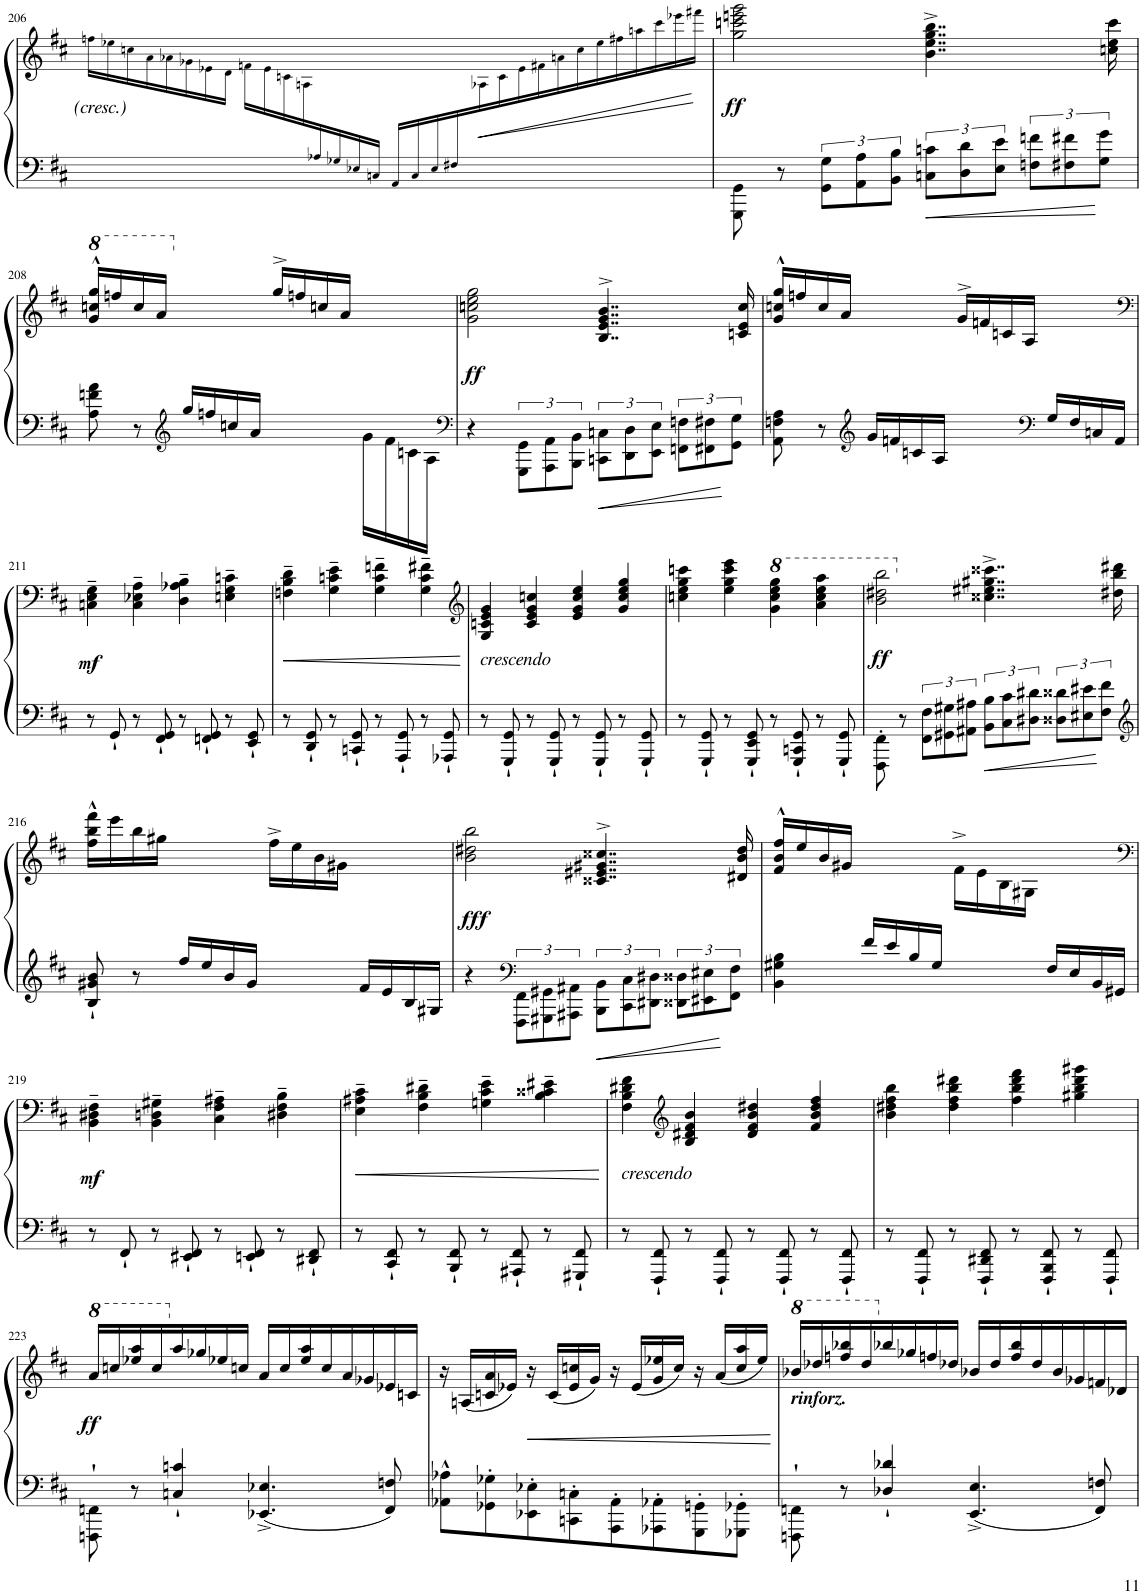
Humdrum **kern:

**kern	**kern	**dynam
*part1	*part1	*part1
*staff2	*staff1	*staff1/2
*I"Piano	*	*
*I'Pno.	*	*
!!LO:PB:g=z
*clefF4	*clefG2	*
*k[f#c#]	*k[f#c#]	*
*M4/4	*M4/4	*
*met(c)	*met(c)	*
=206	=206	=206
*^	*	*
*	*	*Xtuplet	*
4.ryy	1ryy	48.ffn!\LL	.
.	.	48.ee-X!\	.
.	.	48.ccn!\	.
.	.	48.a!\	.
.	.	48.a-X!\	.
.	.	48.g-X!\	.
.	.	48.e-X!\	.
.	.	48.d!\JJ	.
.	.	48.fn!\LL	.
.	.	48.e-!\	.
.	.	48.cn!\	.
.	.	48.An!\	.
48.A-X!/	.	4ryy	.
48.G-X!/	.	.	.
48.E-X!/	.	.	.
48.Cn!/JJ	.	.	.
*Xtuplet	*	*	*
48.AA!/LL	.	.	.
48.C!/	.	.	.
48.E-!/	.	.	.
48.F#X!/	.	.	.
!	!	!	!LO:HP:b
4.ryy	.	48.A-X!\	<
.	.	48.c!\	.
.	.	48.e-!\	.
.	.	48.f#X!\	.
.	.	48.an!\	.
.	.	48.cc!\	.
.	.	48.ee-!\	.
.	.	48.ff#X!\	.
.	.	48.aan!\	.
.	.	48.ccc#!\	.
.	.	48.eee-X!\	.
.	.	48.fff#X!\JJ	[
*v	*v	*	*
=207	=207	=207
!	!	!LO:DY:b
8GGG\ 8GG\	2gg\ 2cccn\ 2eeen\ 2ggg\	ff
8r	.	.
*tuplet	*	*
12GG\ 12G\L	.	.
12AA\ 12A\	.	.
12BB\ 12B\J	.	.
12Cn\ 12cn\L	4..b\^ 4..ee\^ 4..gg\^ 4..bb\^	.
12D\ 12d\	.	.
12E\ 12e\J	.	.
12Fn\ 12fn\L	.	.
12F#X\ 12f#X\	.	.
12G\ 12g\J	.	.
.	16ccn\ 16ee\ 16ccc\	.
!!LO:LB:g=z
=208	=208	=208
*^	*	*
*	*	*8va	*
4ryy	8A\ 8fn\ 8a\	16gg/^^ 16cccn/^^ 16ggg/^^LL	.
.	.	16fffn/	.
.	8r	16ccc/	.
.	.	16aa/JJ	.
*clefG2	*	*	*
*	*	*X8va	*
16gg/LL	2.ryy	4ryy	.
16ffn/	.	.	.
16ccn/	.	.	.
16a/JJ	.	.	.
4ryy	.	16gg^>/LL	.
.	.	16ffn/	.
.	.	16ccn/	.
.	.	16a/JJ	.
16g\LL	.	4ryy	.
16f\	.	.	.
16cn\	.	.	.
16A\JJ	.	.	.
*v	*v	*	*
=209	=209	=209
*clefF4	*	*
!	!	!LO:DY:b
4r	2g\ 2ccn\ 2ee\ 2gg\	ff
12GGG\ 12GG\L	.	.
12AAA\ 12AA\	.	.
12BBB\ 12BB\J	.	.
12CCn\ 12Cn\L	4..B/^> 4..e/^> 4..g/^> 4..b/^>	.
12DD\ 12D\	.	.
12EE\ 12E\J	.	.
12FFn\ 12Fn\L	.	.
12FF#X\ 12F#X\	.	.
12GG\ 12G\J	.	.
.	16cn/ 16e/ 16cc/	.
=210	=210	=210
*^	*	*
4ryy	8AA\ 8Fn\ 8A\	16g/^^ 16ccn/^^ 16gg/^^LL	.
.	.	16ffn/	.
.	8r	16cc/	.
.	.	16a/JJ	.
*clefG2	*	*	*
16g/LL	4ryy	4ryy	.
16fn/	.	.	.
16cn/	.	.	.
16A/JJ	.	.	.
4ryy	4ryy	16g^>/LL	.
.	.	16fn/	.
.	.	16cn/	.
.	.	16A/JJ	.
*clefF4	*	*	*
16G/LL	4ryy	4ryy	.
16F/	.	.	.
16Cn/	.	.	.
16AA/JJ	.	.	.
*v	*v	*	*
!!LO:LB:g=z
=211	=211	=211
*	*clefF4	*
!	!	!LO:DY:b
8r	4Cn\~ 4E\~ 4G\~	mf
8GG`/	.	.
8r	4C\~ 4E-X\~ 4A\~	.
8FF#/` 8GG/`	.	.
8r	4D\~ 4A-X\~ 4B\~	.
8FFn/` 8GG/`	.	.
8r	4En\~ 4G\~ 4cn\~	.
8EE/` 8GG/`	.	.
=212	=212	=212
!	!	!LO:HP:b
8r	4Fn\~ 4B\~ 4d\~	<
8DD/` 8GG/`	.	.
8r	4G\~ 4cn\~ 4e\~	.
8CCn/` 8GG/`	.	.
8r	4G\~ 4c\~ 4fn\~	.
8AAA/` 8GG/`	.	.
8r	4G\~ 4c\~ 4f#X\~	.
8AAA-X/` 8GG/`	.	.
.	.	[
=213	=213	=213
*	*clefG2	*
!	!LO:TX:b:i:t=crescendo	!
8r	4G/ 4cn/ 4e/ 4g/	.
8GGG/` 8GG/`	.	.
8r	4c/ 4e/ 4g/ 4ccn/	.
8GGG/` 8GG/`	.	.
8r	4e/ 4g/ 4cc/ 4ee/	.
8GGG/` 8GG/`	.	.
8r	4g/ 4cc/ 4ee/ 4gg/	.
8GGG/` 8GG/`	.	.
=214	=214	=214
8r	4ccn\ 4ee\ 4gg\ 4cccn\	.
8GGG/` 8GG/`	.	.
8r	4ee\ 4gg\ 4ccc\ 4eee\	.
8GGG/` 8EE/` 8GG/`	.	.
*	*8va	*
8r	4gg\ 4ccc\ 4eee\ 4ggg\	.
8GGG/` 8CCn/` 8GG/`	.	.
8r	4aa\ 4ccc\ 4eee\ 4aaa\	.
8GGG/` 8GG/`	.	.
=215	=215	=215
!	!	!LO:DY:b
8FFF#\' 8FF#\'	2bb\ 2ddd#X\ 2bbb\	ff
8r	.	.
12FF#\ 12F#\L	.	.
12GG#X\ 12G#X\	.	.
12AA#X\ 12A#X\J	.	.
*	*X8va	*
12BB\ 12B\L	4..cc##X\^ 4..ee#X\^ 4..gg#X\^ 4..ccc##X\^	.
12C#\ 12c#\	.	.
12D#X\ 12d#X\J	.	.
12D##X\ 12d##X\L	.	.
12E#X\ 12e#X\	.	.
12F#\ 12f#\J	.	.
.	16dd#X\ 16bb\ 16ddd#X\	.
!!LO:LB:g=z
=216	=216	=216
*clefG2	*	*
*^	*	*
4ryy	8B/` 8g#X/` 8b/`	16ff#\^^ 16bb\^^ 16fff#\^^LL	.
.	.	16eee\	.
.	8r	16bb\	.
.	.	16gg#X\JJ	.
16ff#/LL	2.ryy	4ryy	.
16ee/	.	.	.
16b/	.	.	.
16g#/JJ	.	.	.
4ryy	.	16ff#^>\LL	.
.	.	16ee\	.
.	.	16b\	.
.	.	16g#X\JJ	.
16f#/LL	.	4ryy	.
16e/	.	.	.
16B/	.	.	.
16G#X/JJ	.	.	.
*v	*v	*	*
=217	=217	=217
!	!	!LO:DY:b
4r	2b\ 2dd#X\ 2bb\	fff
*clefF4	*	*
12FFF#\ 12FF#\L	.	.
12GGG#X\ 12GG#X\	.	.
12AAA#X\ 12AA#X\J	.	.
12BBB\ 12BB\L	4..c##X/^> 4..e#X/^> 4..g#X/^> 4..cc##X/^>	.
12CC#\ 12C#\	.	.
12DD#X\ 12D#X\J	.	.
12DD##X\ 12D##X\L	.	.
12EE#X\ 12E#X\	.	.
12FF#\ 12F#\J	.	.
.	16d#X/ 16b/ 16dd#/	.
=218	=218	=218
*^	*	*
4ryy	4BB\ 4G#X\ 4B\	16f#/^^ 16b/^^ 16ff#/^^LL	.
.	.	16ee/	.
.	.	16b/	.
.	.	16g#X/JJ	.
16f#/LL	2.ryy	4ryy	.
16e/	.	.	.
16B/	.	.	.
16G#/JJ	.	.	.
4ryy	.	16f#^>\LL	.
.	.	16e\	.
.	.	16B\	.
.	.	16G#X\JJ	.
16F#/LL	.	4ryy	.
16E/	.	.	.
16BB/	.	.	.
16GG#X/JJ	.	.	.
*v	*v	*	*
!!LO:LB:g=z
=219	=219	=219
*	*clefF4	*
!	!	!LO:DY:b
8r	4BB\~ 4D#X\~ 4F#\~	mf
8FF#`/	.	.
8r	4BB\~ 4Dn\~ 4G#X\~	.
8EE#X/` 8FF#/`	.	.
8r	4C#\~ 4F#\~ 4A#X\~	.
8EEn/` 8FF#/`	.	.
8r	4D#X\~ 4F#\~ 4B\~	.
8DD#X/` 8FF#/`	.	.
=220	=220	=220
!	!	!LO:HP:b
8r	4E\~ 4A#X\~ 4c#\~	<
8CC#/` 8FF#/`	.	.
8r	4F#\~ 4B\~ 4d#X\~	.
8BBB/` 8FF#/`	.	.
8r	4Gn\~ 4c#\~ 4e\~	.
8AAA#X/` 8FF#/`	.	.
8r	4B\~ 4c##X\~ 4e#X\~	.
8GGG#X/` 8FF#/`	.	.
.	.	[
=221	=221	=221
!	!LO:TX:b:i:t=crescendo	!
8r	4F#\ 4B\ 4d#X\ 4f#\	.
8FFF#/` 8FF#/`	.	.
*	*clefG2	*
8r	4B/ 4d#X/ 4f#/ 4b/	.
8FFF#/` 8FF#/`	.	.
8r	4d#/ 4f#/ 4b/ 4dd#X/	.
8FFF#/` 8FF#/`	.	.
8r	4f#/ 4b/ 4dd#/ 4ff#/	.
8FFF#/` 8FF#/`	.	.
=222	=222	=222
8r	4b\ 4dd#X\ 4ff#\ 4bb\	.
8FFF#/` 8FF#/`	.	.
8r	4dd#\ 4ff#\ 4bb\ 4ddd#X\	.
8FFF#/` 8DD#X/` 8FF#/`	.	.
8r	4ff#\ 4bb\ 4ddd#\ 4fff#\	.
8FFF#/` 8BBB/` 8FF#/`	.	.
8r	4gg#X\ 4bb\ 4ddd#\ 4ggg#X\	.
8FFF#/` 8FF#/`	.	.
!!LO:LB:g=z
=223	=223	=223
*	*8va	*
!	!	!LO:DY:b
8FFFn\` 8FFn\`	16aa/LL	ff
.	16cccn/	.
8r	16eee-X/ 16aaa/	.
.	16ccc/	.
*	*X8va	*
4Cn/` 4cn/`	16aa/	.
.	16gg-X/	.
.	16ee-X/	.
.	16ccn/JJ	.
4.EE-X/^ 4.E-X/^	16a/LL	.
.	16cc/	.
.	16ee-/ 16aa/	.
.	16cc/	.
.	16a/	.
.	16g-X/	.
8FF/ 8Fn/	16e-X/	.
.	16cn/JJ	.
=224	=224	=224
8AA-X\^^ 8A-X\^^L	16r	.
.	(16An/LL	.
8GG-X\' 8G-X\'	16cn/ 16a/	.
.	16e-X/JJ)	.
!	!	!LO:HP:b
8EE-X\' 8E-X\'	16r	<
.	(16c/LL	.
8CCn\' 8Cn\'	16e-/ 16ccn/	.
.	16g/JJ)	.
8AAA\' 8AA-\'	16r	.
.	(16e-/LL	.
8AAA-X\' 8AA-X\'	16g/ 16ee-X/	.
.	16cc/JJ)	.
8GGG\' 8GGn\'	16r	.
.	(16a/LL	.
8GGG-X\' 8GG-X\'J	16cc/ 16aa/	.
.	16ee-/JJ)	.
.	.	[
=225	=225	=225
*	*8va	*
!	!LO:TX:b:Bi:t=rinforz.	!
8FFFn\` 8FFn\`	16bb-X/LL	.
.	16ddd-X/	.
8r	16fffn/ 16bbb-X/	.
.	16ddd-/	.
*	*X8va	*
4D-X/` 4d-X/`	16bb-X/	.
.	16gg-X/	.
.	16ffn/	.
.	16dd-X/JJ	.
4.EE/^ 4.E/^	16b-X/LL	.
.	16dd-/	.
.	16ff/ 16bb-/	.
.	16dd-/	.
.	16b-/	.
.	16g-X/	.
8FF/ 8Fn/	16fn/	.
.	16d-X/JJ	.
=	=	=
*-	*-	*-
